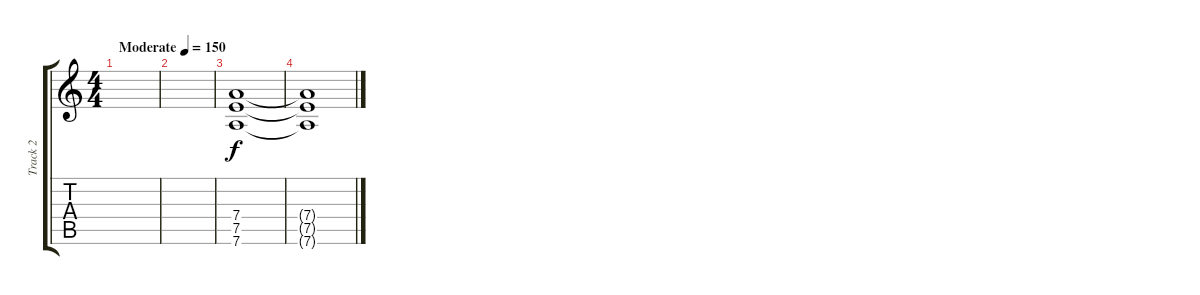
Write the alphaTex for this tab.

\track ("Track 2" "Track 2") {instrument distortionguitar}
\staff {score tabs}
\tuning (E4 B3 G3 D3 A2 D2) {hide}
\ts (4 4)
\tempo (150 "Moderate")
\clef g2
\ks c
|
|
(7.4 7.5 7.6).1 |
(7.4{t} 7.5{t} 7.6{t}).1
